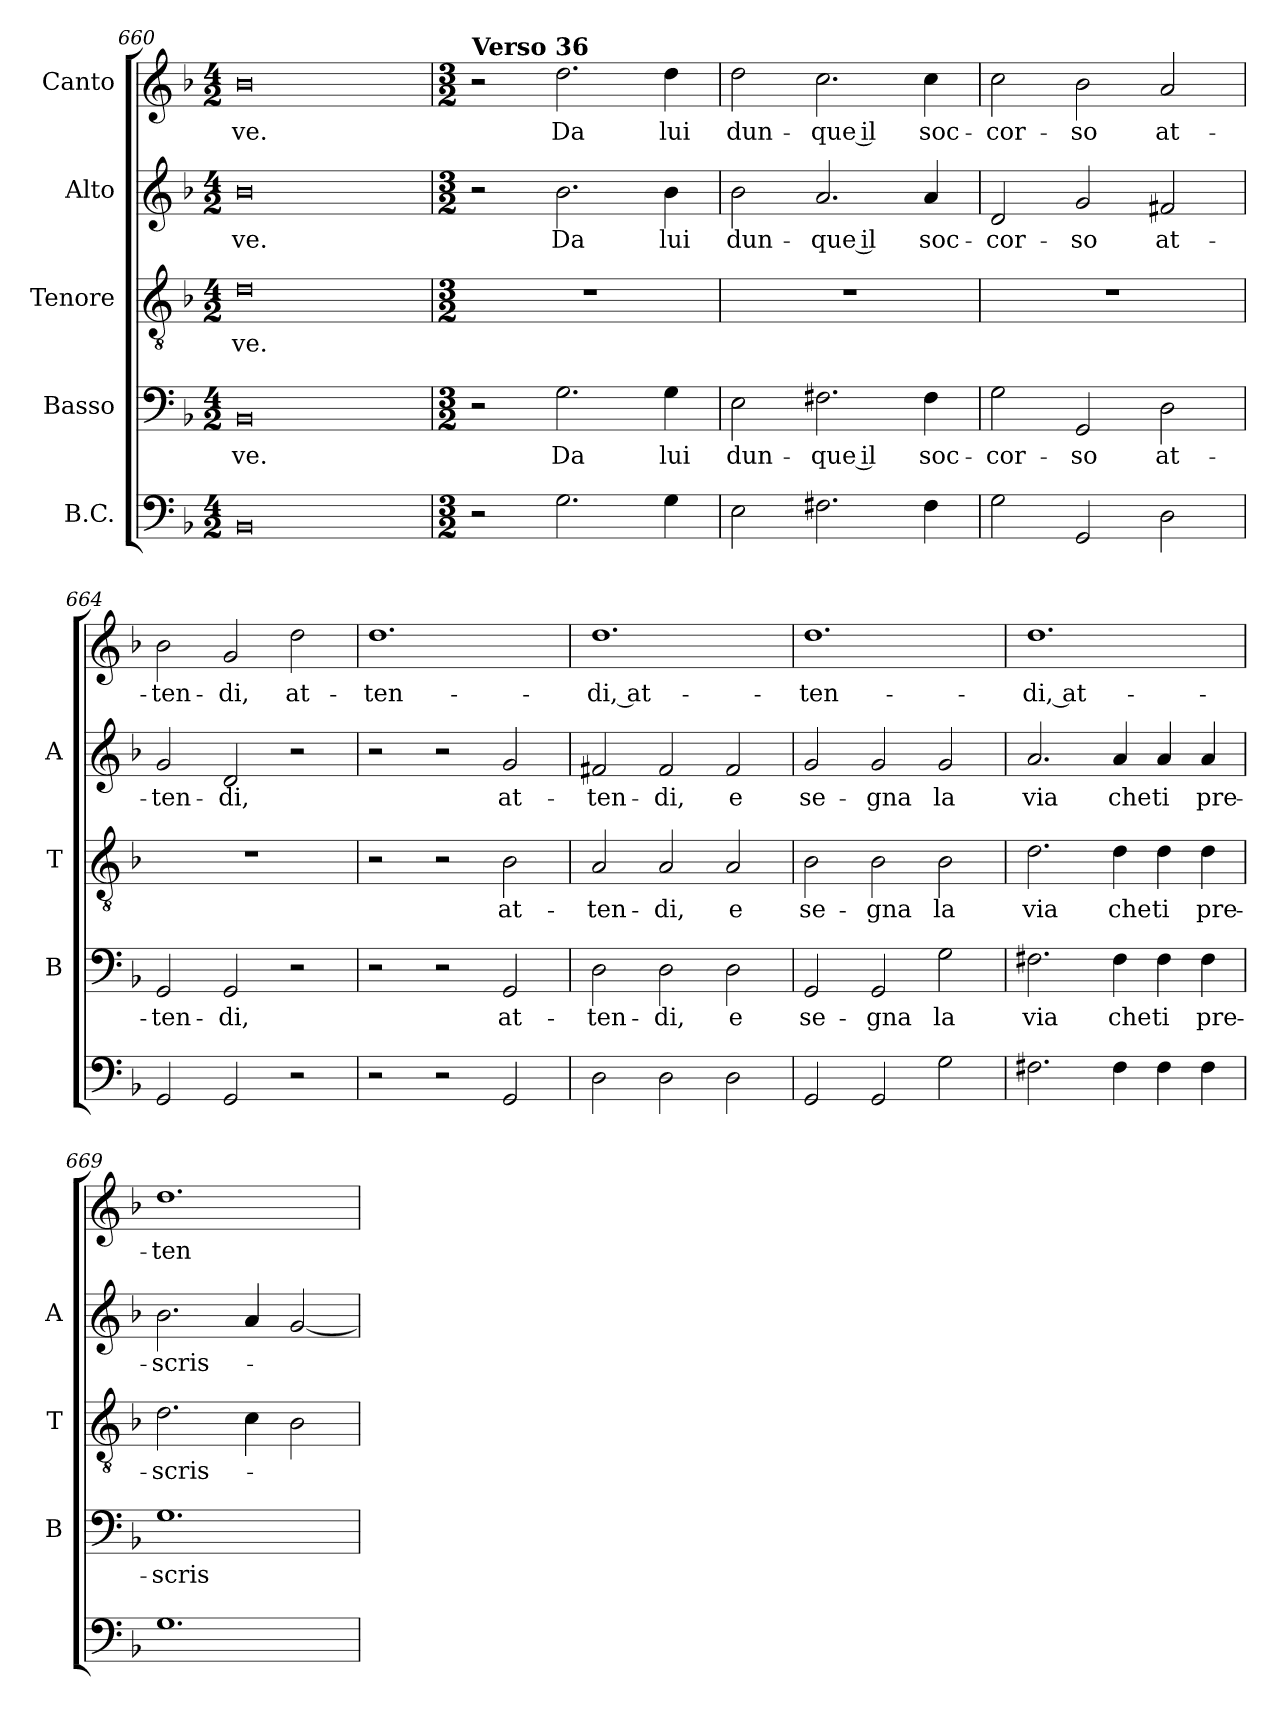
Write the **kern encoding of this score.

**kern	**kern	**text	**kern	**text	**kern	**text	**kern	**text
*part5	*part4	*part4	*part3	*part3	*part2	*part2	*part1	*part1
*staff5	*staff4	*staff4	*staff3	*staff3	*staff2	*staff2	*staff1	*staff1
*I"B.C.	*I"Basso	*	*I"Tenore	*	*I"Alto	*	*I"Canto	*
*	*I'B	*	*I'T	*	*I'A	*	*	*
*clefF4	*clefF4	*	*clefGv2	*	*clefG2	*	*clefG2	*
*k[b-]	*k[b-]	*	*k[b-]	*	*k[b-]	*	*k[b-]	*
*F:	*F:	*	*F:	*	*F:	*	*F:	*
*M4/2	*M4/2	*	*M4/2	*	*M4/2	*	*M4/2	*
=660	=660	=660	=660	=660	=660	=660	=660	=660
!	!	!LO:LY:b	!	!LO:LY:b	!	!LO:LY:b	!	!LO:LY:b
0BB-	0BB-	-ve.	0d	-ve.	0b-	-ve.	0b-	-ve.
!!LO:LB:g=z
=661	=661	=661	=661	=661	=661	=661	=661	=661
*M3/2	*M3/2	*	*M3/2	*	*M3/2	*	*M3/2	*
!	!	!	!	!	!	!	!LO:TX:a:B:t=Verso 36	!
2r	2r	.	1.r	.	2r	.	2r	.
!	!	!LO:LY:b	!	!	!	!LO:LY:b	!	!LO:LY:b
2.G\	2.G\	Da	.	.	2.b-\	Da	2.dd\	Da
!	!	!LO:LY:b	!	!	!	!LO:LY:b	!	!LO:LY:b
4G\	4G\	lui	.	.	4b-\	lui	4dd\	lui
=662	=662	=662	=662	=662	=662	=662	=662	=662
!	!	!LO:LY:b	!	!	!	!LO:LY:b	!	!LO:LY:b
2E\	2E\	dun-	1.r	.	2b-\	dun-	2dd\	dun-
!	!	!LO:LY:b	!	!	!	!LO:LY:b	!	!LO:LY:b
2.F#X\	2.F#X\	-que il	.	.	2.a/	-que il	2.cc\	-que il
!	!	!LO:LY:b	!	!	!	!LO:LY:b	!	!LO:LY:b
4F#\	4F#\	soc-	.	.	4a/	soc-	4cc\	soc-
=663	=663	=663	=663	=663	=663	=663	=663	=663
!	!	!LO:LY:b	!	!	!	!LO:LY:b	!	!LO:LY:b
2G\	2G\	-cor-	1.r	.	2d/	-cor-	2cc\	-cor-
!	!	!LO:LY:b	!	!	!	!LO:LY:b	!	!LO:LY:b
2GG/	2GG/	-so	.	.	2g/	-so	2b-\	-so
!	!	!LO:LY:b	!	!	!	!LO:LY:b	!	!LO:LY:b
2D\	2D\	at-	.	.	2f#X/	at-	2a/	at-
=664	=664	=664	=664	=664	=664	=664	=664	=664
!	!	!LO:LY:b	!	!	!	!LO:LY:b	!	!LO:LY:b
2GG/	2GG/	-ten-	1.r	.	2g/	-ten-	2b-\	-ten-
!	!	!LO:LY:b	!	!	!	!LO:LY:b	!	!LO:LY:b
2GG/	2GG/	-di,	.	.	2d/	-di,	2g/	-di,
!	!	!	!	!	!	!	!	!LO:LY:b
2r	2r	.	.	.	2r	.	2dd\	at-
=665	=665	=665	=665	=665	=665	=665	=665	=665
!	!	!	!	!	!	!	!	!LO:LY:b
2r	2r	.	2r	.	2r	.	1.dd	-ten-
2r	2r	.	2r	.	2r	.	.	.
!	!	!LO:LY:b	!	!LO:LY:b	!	!LO:LY:b	!	!
2GG/	2GG/	at-	2B-\	at-	2g/	at-	.	.
!!LO:LB:g=z
=666	=666	=666	=666	=666	=666	=666	=666	=666
!	!	!LO:LY:b	!	!LO:LY:b	!	!LO:LY:b	!	!LO:LY:b
2D\	2D\	-ten-	2A/	-ten-	2f#X/	-ten-	1.dd	-di, at-
!	!	!LO:LY:b	!	!LO:LY:b	!	!LO:LY:b	!	!
2D\	2D\	-di,	2A/	-di,	2f#/	-di,	.	.
!	!	!LO:LY:b	!	!LO:LY:b	!	!LO:LY:b	!	!
2D\	2D\	e	2A/	e	2f#/	e	.	.
=667	=667	=667	=667	=667	=667	=667	=667	=667
!	!	!LO:LY:b	!	!LO:LY:b	!	!LO:LY:b	!	!LO:LY:b
2GG/	2GG/	se-	2B-\	se-	2g/	se-	1.dd	-ten-
!	!	!LO:LY:b	!	!LO:LY:b	!	!LO:LY:b	!	!
2GG/	2GG/	-gna	2B-\	-gna	2g/	-gna	.	.
!	!	!LO:LY:b	!	!LO:LY:b	!	!LO:LY:b	!	!
2G\	2G\	la	2B-\	la	2g/	la	.	.
=668	=668	=668	=668	=668	=668	=668	=668	=668
!	!	!LO:LY:b	!	!LO:LY:b	!	!LO:LY:b	!	!LO:LY:b
2.F#X\	2.F#X\	via	2.d\	via	2.a/	via	1.dd	-di, at-
!	!	!LO:LY:b	!	!LO:LY:b	!	!LO:LY:b	!	!
4F#\	4F#\	che	4d\	che	4a/	che	.	.
!	!	!LO:LY:b	!	!LO:LY:b	!	!LO:LY:b	!	!
4F#\	4F#\	ti	4d\	ti	4a/	ti	.	.
!	!	!LO:LY:b	!	!LO:LY:b	!	!LO:LY:b	!	!
4F#\	4F#\	pre-	4d\	pre-	4a/	pre-	.	.
=669	=669	=669	=669	=669	=669	=669	=669	=669
!	!	!LO:LY:b	!	!LO:LY:b	!	!LO:LY:b	!	!LO:LY:b
1.G	1.G	-scris-	2.d\	-scris-	2.b-\	-scris-	1.dd	-ten-
.	.	.	4c\	.	4a/	.	.	.
.	.	.	2B-\	.	[2g/	.	.	.
=	=	=	=	=	=	=	=	=
*-	*-	*-	*-	*-	*-	*-	*-	*-
